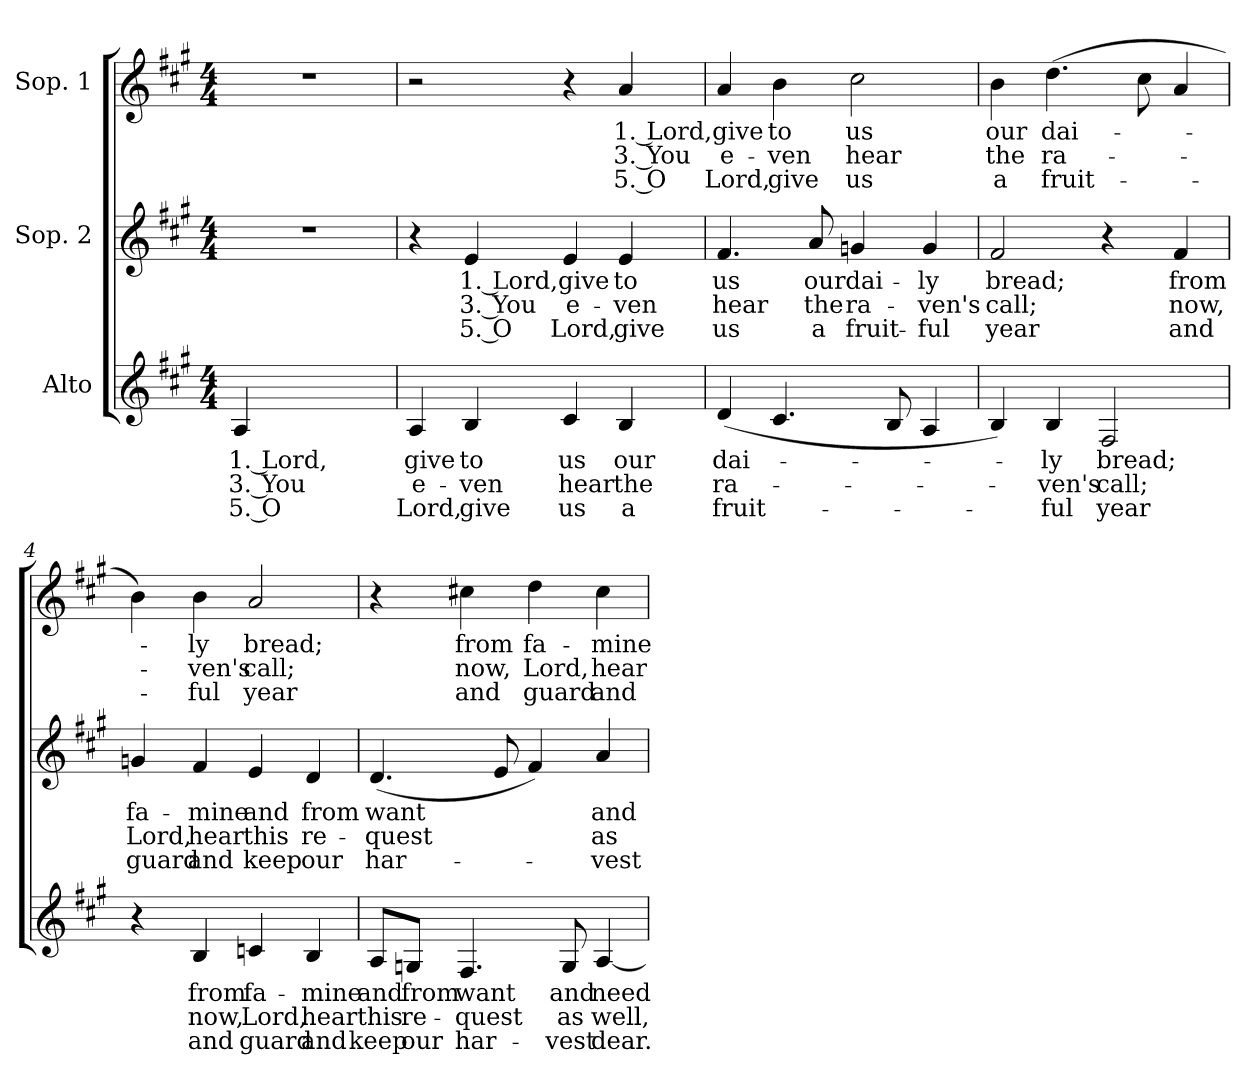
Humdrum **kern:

**kern	**text	**text	**text	**kern	**text	**text	**text	**kern	**text	**text	**text
*part3	*part3	*part3	*part3	*part2	*part2	*part2	*part2	*part1	*part1	*part1	*part1
*staff3	*staff3	*staff3	*staff3	*staff2	*staff2	*staff2	*staff2	*staff1	*staff1	*staff1	*staff1
*I"Alto	*	*	*	*I"Sop. 2	*	*	*	*I"Sop. 1	*	*	*
*clefG2	*	*	*	*clefG2	*	*	*	*clefG2	*	*	*
*k[f#c#g#]	*	*	*	*k[f#c#g#]	*	*	*	*k[f#c#g#]	*	*	*
*A:	*	*	*	*A:	*	*	*	*A:	*	*	*
*M4/4	*	*	*	*M4/4	*	*	*	*M4/4	*	*	*
=	=	=	=	=	=	=	=	=	=	=	=
!	!LO:LY:b	!LO:LY:b	!LO:LY:b	!	!	!	!	!	!	!	!
4A/	1. Lord,	3. You	5. O	1r	.	.	.	1r	.	.	.
2.ryy	.	.	.	.	.	.	.	.	.	.	.
=1	=1	=1	=1	=1	=1	=1	=1	=1	=1	=1	=1
!	!LO:LY:b	!LO:LY:b	!LO:LY:b	!	!	!	!	!	!	!	!
4A/	give	e-	Lord,	4r	.	.	.	2r	.	.	.
!	!LO:LY:b	!LO:LY:b	!LO:LY:b	!	!	!	!	!	!	!	!
!	!	!	!	!	!LO:LY:b	!LO:LY:b	!LO:LY:b	!	!	!	!
4B/	to	-ven	give	4e/	1. Lord,	3. You	5. O	.	.	.	.
!	!LO:LY:b	!LO:LY:b	!LO:LY:b	!	!	!	!	!	!	!	!
!	!	!	!	!	!LO:LY:b	!LO:LY:b	!LO:LY:b	!	!	!	!
4c#/	us	hear	us	4e/	give	e-	Lord,	4r	.	.	.
!	!LO:LY:b	!LO:LY:b	!LO:LY:b	!	!	!	!	!	!	!	!
!	!	!	!	!	!LO:LY:b	!LO:LY:b	!LO:LY:b	!	!	!	!
!	!	!	!	!	!	!	!	!	!LO:LY:b	!LO:LY:b	!LO:LY:b
4B/	our	the	a	4e/	to	-ven	give	4a/	1. Lord,	3. You	5. O
=2	=2	=2	=2	=2	=2	=2	=2	=2	=2	=2	=2
!	!LO:LY:b	!LO:LY:b	!LO:LY:b	!	!	!	!	!	!	!	!
!	!	!	!	!	!LO:LY:b	!LO:LY:b	!LO:LY:b	!	!	!	!
!	!	!	!	!	!	!	!	!	!LO:LY:b	!LO:LY:b	!LO:LY:b
(<4d/	dai-	ra-	fruit-	4.f#/	us	hear	us	4a/	give	e-	Lord,
!	!	!	!	!	!	!	!	!	!LO:LY:b	!LO:LY:b	!LO:LY:b
4.c#/	.	.	.	.	.	.	.	4b\	to	-ven	give
!	!	!	!	!	!LO:LY:b	!LO:LY:b	!LO:LY:b	!	!	!	!
.	.	.	.	8a/	our	the	a	.	.	.	.
!	!	!	!	!	!LO:LY:b	!LO:LY:b	!LO:LY:b	!	!	!	!
!	!	!	!	!	!	!	!	!	!LO:LY:b	!LO:LY:b	!LO:LY:b
.	.	.	.	4gn/	dai-	ra-	fruit-	2cc#\	us	hear	us
8B/	.	.	.	.	.	.	.	.	.	.	.
!	!	!	!	!	!LO:LY:b	!LO:LY:b	!LO:LY:b	!	!	!	!
4A/	.	.	.	4g/	-ly	-ven's	-ful	.	.	.	.
=3	=3	=3	=3	=3	=3	=3	=3	=3	=3	=3	=3
!	!	!	!	!	!LO:LY:b	!LO:LY:b	!LO:LY:b	!	!	!	!
!	!	!	!	!	!	!	!	!	!LO:LY:b	!LO:LY:b	!LO:LY:b
4B/)	.	.	.	2f#/	bread;	call;	year	4b\	our	the	a
!	!LO:LY:b	!LO:LY:b	!LO:LY:b	!	!	!	!	!	!	!	!
!	!	!	!	!	!	!	!	!	!LO:LY:b	!LO:LY:b	!LO:LY:b
4B/	-ly	-ven's	-ful	.	.	.	.	(>4.dd\	dai-	ra-	fruit-
!	!LO:LY:b	!LO:LY:b	!LO:LY:b	!	!	!	!	!	!	!	!
2F#/	bread;	call;	year	4r	.	.	.	.	.	.	.
.	.	.	.	.	.	.	.	8cc#\	.	.	.
!	!	!	!	!	!LO:LY:b	!LO:LY:b	!LO:LY:b	!	!	!	!
.	.	.	.	4f#/	from	now,	and	4a/	.	.	.
!!LO:LB:g=z
=4	=4	=4	=4	=4	=4	=4	=4	=4	=4	=4	=4
!	!	!	!	!	!LO:LY:b	!LO:LY:b	!LO:LY:b	!	!	!	!
4r	.	.	.	4gn/	fa-	Lord,	guard	4b\)	.	.	.
!	!LO:LY:b	!LO:LY:b	!LO:LY:b	!	!	!	!	!	!	!	!
!	!	!	!	!	!LO:LY:b	!LO:LY:b	!LO:LY:b	!	!	!	!
!	!	!	!	!	!	!	!	!	!LO:LY:b	!LO:LY:b	!LO:LY:b
4B/	from	now,	and	4f#/	-mine	hear	and	4b\	-ly	-ven's	-ful
!	!LO:LY:b	!LO:LY:b	!LO:LY:b	!	!	!	!	!	!	!	!
!	!	!	!	!	!LO:LY:b	!LO:LY:b	!LO:LY:b	!	!	!	!
!	!	!	!	!	!	!	!	!	!LO:LY:b	!LO:LY:b	!LO:LY:b
4cn/	fa-	Lord,	guard	4e/	and	this	keep	2a/	bread;	call;	year
!	!LO:LY:b	!LO:LY:b	!LO:LY:b	!	!	!	!	!	!	!	!
!	!	!	!	!	!LO:LY:b	!LO:LY:b	!LO:LY:b	!	!	!	!
4B/	-mine	hear	and	4d/	from	re-	our	.	.	.	.
=5	=5	=5	=5	=5	=5	=5	=5	=5	=5	=5	=5
!	!LO:LY:b	!LO:LY:b	!LO:LY:b	!	!	!	!	!	!	!	!
!	!	!	!	!	!LO:LY:b	!LO:LY:b	!LO:LY:b	!	!	!	!
8A/L	and	this	keep	(<4.d/	want	-quest	har-	4r	.	.	.
!	!LO:LY:b	!LO:LY:b	!LO:LY:b	!	!	!	!	!	!	!	!
8Gn/J	from	re-	our	.	.	.	.	.	.	.	.
!	!LO:LY:b	!LO:LY:b	!LO:LY:b	!	!	!	!	!	!	!	!
!	!	!	!	!	!	!	!	!	!LO:LY:b	!LO:LY:b	!LO:LY:b
4.F#/	want	-quest	har-	.	.	.	.	4cc#X\	from	now,	and
.	.	.	.	8e/	.	.	.	.	.	.	.
!	!	!	!	!	!	!	!	!	!LO:LY:b	!LO:LY:b	!LO:LY:b
.	.	.	.	4f#/)	.	.	.	4dd\	fa-	Lord,	guard
!	!LO:LY:b	!LO:LY:b	!LO:LY:b	!	!	!	!	!	!	!	!
8G/	and	as	-vest	.	.	.	.	.	.	.	.
!	!LO:LY:b	!LO:LY:b	!LO:LY:b	!	!	!	!	!	!	!	!
!	!	!	!	!	!LO:LY:b	!LO:LY:b	!LO:LY:b	!	!	!	!
!	!	!	!	!	!	!	!	!	!LO:LY:b	!LO:LY:b	!LO:LY:b
[4A/	need	well,	dear.	4a/	and	as	-vest	4cc#\	-mine	hear	and
=	=	=	=	=	=	=	=	=	=	=	=
*-	*-	*-	*-	*-	*-	*-	*-	*-	*-	*-	*-
